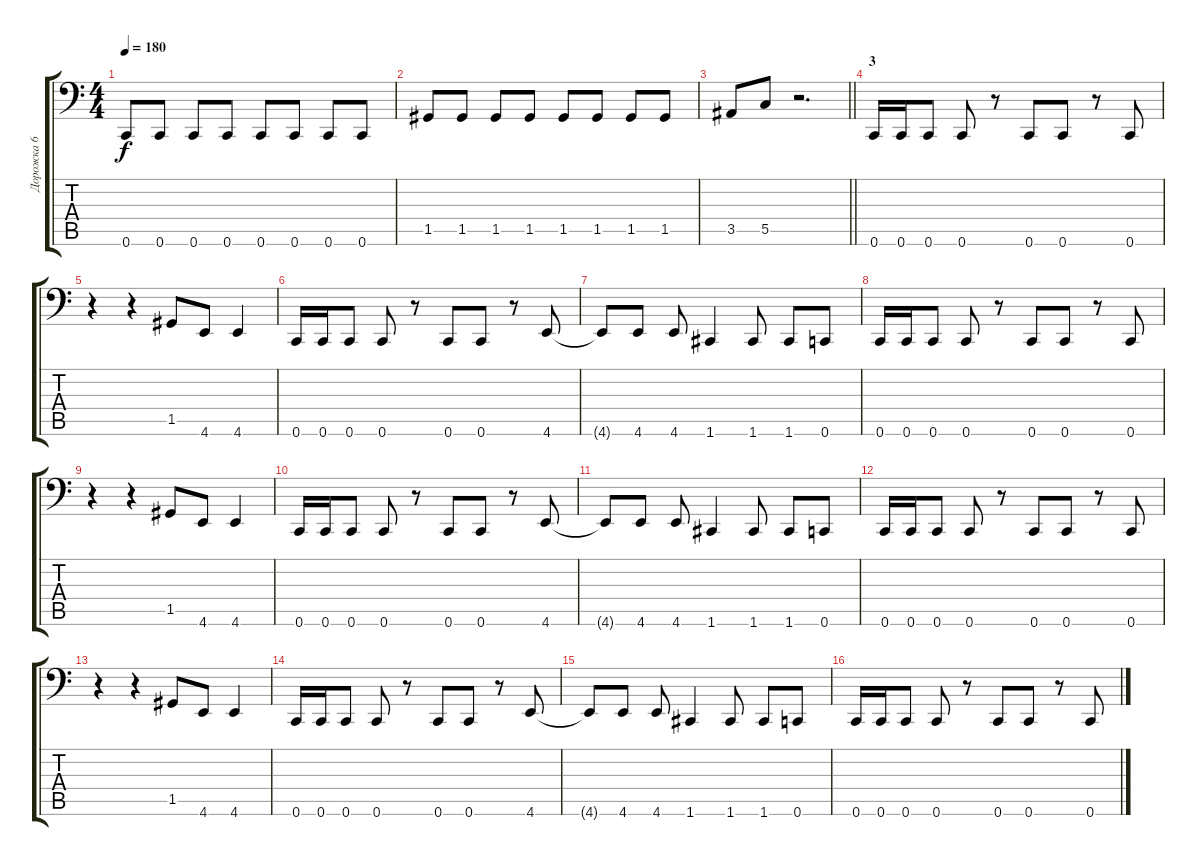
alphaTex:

\track ("Дорожка 6" "Дорожка 6") {instrument electricbasspick}
\staff {score tabs}
\tuning (D3 A2 F2 C2 G1 C1) {hide}
\ts (4 4)
\tempo 180
\clef f4
\ks c
0.6.8{dy f} 0.6.8 0.6.8 0.6.8 0.6.8 0.6.8 0.6.8 0.6.8 |
1.5.8 1.5.8 1.5.8 1.5.8 1.5.8 1.5.8 1.5.8 1.5.8 |
\barLineRight lightlight
3.5.8 5.5.8 r.2{d} |
\section ("" "3")
0.6.16 0.6.16 0.6.8 0.6.8 r.8 0.6.8 0.6.8 r.8 0.6.8 |
r.4 r.4 1.5.8 4.6.8 4.6.4 |
0.6.16 0.6.16 0.6.8 0.6.8 r.8 0.6.8 0.6.8 r.8 4.6.8 |
4.6{t}.8 4.6.8 4.6.8 1.6.4 1.6.8 1.6.8 0.6.8 |
0.6.16 0.6.16 0.6.8 0.6.8 r.8 0.6.8 0.6.8 r.8 0.6.8 |
r.4 r.4 1.5.8 4.6.8 4.6.4 |
0.6.16 0.6.16 0.6.8 0.6.8 r.8 0.6.8 0.6.8 r.8 4.6.8 |
4.6{t}.8 4.6.8 4.6.8 1.6.4 1.6.8 1.6.8 0.6.8 |
0.6.16 0.6.16 0.6.8 0.6.8 r.8 0.6.8 0.6.8 r.8 0.6.8 |
r.4 r.4 1.5.8 4.6.8 4.6.4 |
0.6.16 0.6.16 0.6.8 0.6.8 r.8 0.6.8 0.6.8 r.8 4.6.8 |
4.6{t}.8 4.6.8 4.6.8 1.6.4 1.6.8 1.6.8 0.6.8 |
0.6.16 0.6.16 0.6.8 0.6.8 r.8 0.6.8 0.6.8 r.8 0.6.8
